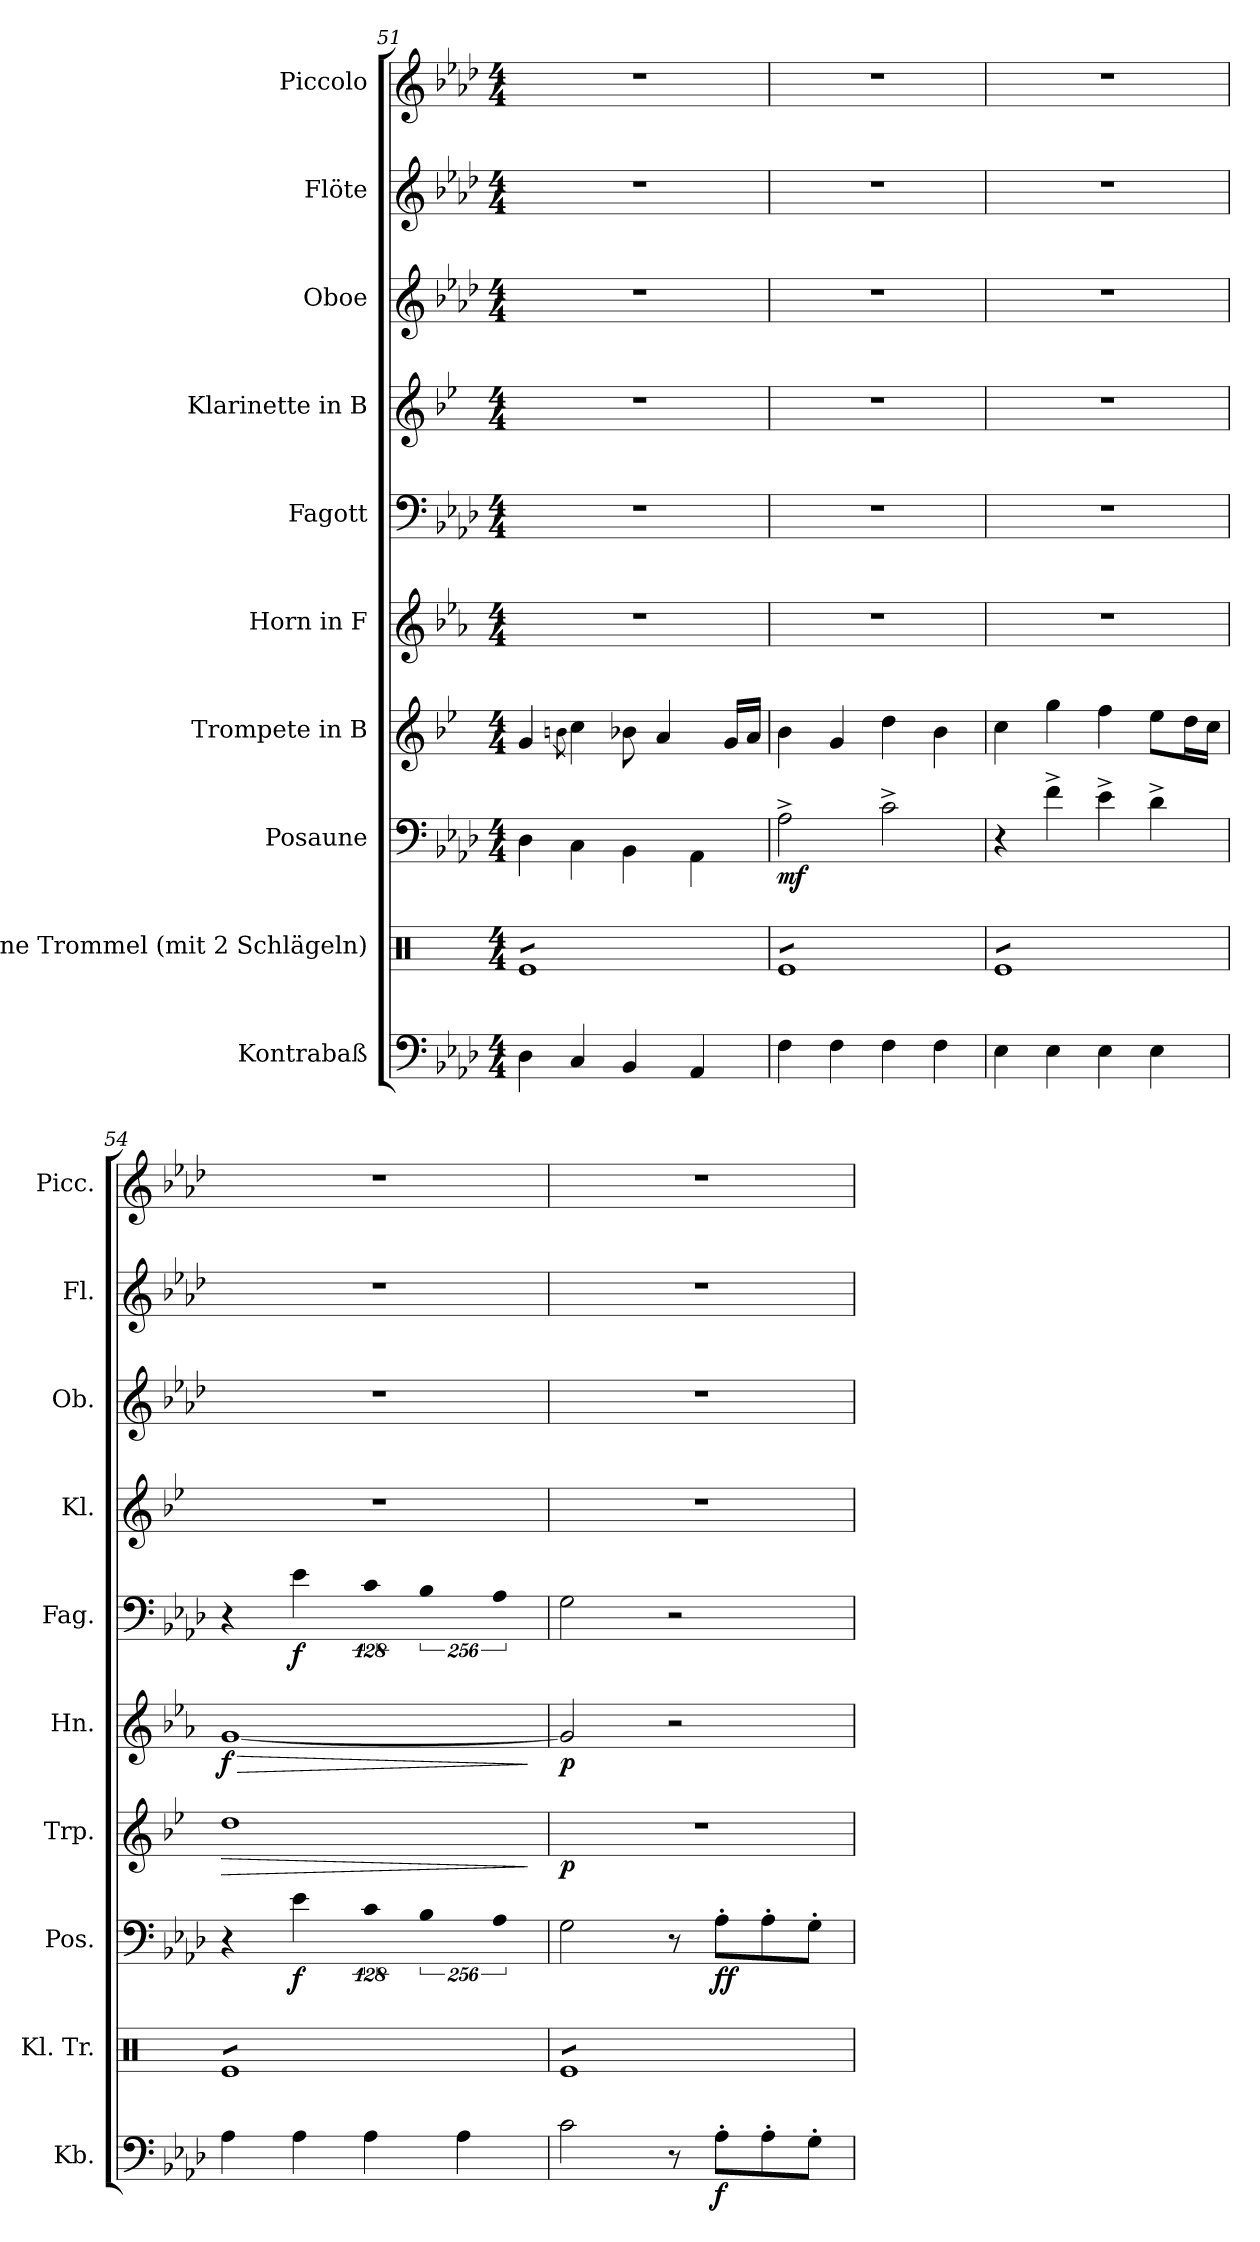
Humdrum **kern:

**kern	**dynam	**kern	**kern	**dynam	**kern	**dynam	**kern	**dynam	**kern	**dynam	**kern	**kern	**kern	**kern
*part10	*part10	*part9	*part8	*part8	*part7	*part7	*part6	*part6	*part5	*part5	*part4	*part3	*part2	*part1
*staff10	*staff10	*staff9	*staff8	*staff8	*staff7	*staff7	*staff6	*staff6	*staff5	*staff5	*staff4	*staff3	*staff2	*staff1
*I"Kontrabaß	*	*I"Kleine Trommel (mit 2 Schlägeln)	*I"Posaune	*	*I"Trompete in B	*	*I"Horn in F	*	*I"Fagott	*	*I"Klarinette in B	*I"Oboe	*I"Flöte	*I"Piccolo
*I'Kb.	*	*I'Kl. Tr.	*I'Pos.	*	*I'Trp.	*	*I'Hn.	*	*I'Fag.	*	*I'Kl.	*I'Ob.	*I'Fl.	*I'Picc.
*clefF4	*	*clefX	*clefF4	*	*clefG2	*	*clefG2	*	*clefF4	*	*clefG2	*clefG2	*clefG2	*clefG2
*ITrd7c12	*	*	*	*	*ITrd1c2	*	*ITrd4c7	*	*	*	*ITrd1c2	*	*	*ITrd-7c-12
*k[b-e-a-d-]	*	*k[]	*k[b-e-a-d-]	*	*k[b-e-a-d-]	*	*k[b-e-a-d-]	*	*k[b-e-a-d-]	*	*k[b-e-a-d-]	*k[b-e-a-d-]	*k[b-e-a-d-]	*k[b-e-a-d-]
*A-:	*	*C:	*A-:	*	*A-:	*	*A-:	*	*A-:	*	*A-:	*A-:	*A-:	*A-:
*M4/4	*	*M4/4	*M4/4	*	*M4/4	*	*M4/4	*	*M4/4	*	*M4/4	*M4/4	*M4/4	*M4/4
=51	=51	=51	=51	=51	=51	=51	=51	=51	=51	=51	=51	=51	=51	=51
*	*	*tremolo	*	*	*	*	*	*	*	*	*	*	*	*
4DD-i\	.	8ReiL	4D-i\	.	4fi/	.	1r	.	1r	.	1r	1r	1r	1r
.	.	8Rei	.	.	.	.	.	.	.	.	.	.	.	.
.	.	.	.	.	8qani\	.	.	.	.	.	.	.	.	.
4CCi/	.	8Rei	4Ci\	.	4b-i\	.	.	.	.	.	.	.	.	.
.	.	8Rei	.	.	.	.	.	.	.	.	.	.	.	.
4BBB-i/	.	8Rei	4BB-i\	.	8a-Xi\	.	.	.	.	.	.	.	.	.
.	.	8Rei	.	.	4gi/	.	.	.	.	.	.	.	.	.
4AAA-i/	.	8Rei	4AA-i\	.	.	.	.	.	.	.	.	.	.	.
.	.	8ReiJ	.	.	16fi/LL	.	.	.	.	.	.	.	.	.
.	.	.	.	.	16gi/JJ	.	.	.	.	.	.	.	.	.
!!LO:LB:g=z
=52	=52	=52	=52	=52	=52	=52	=52	=52	=52	=52	=52	=52	=52	=52
4FFi\	.	8ReiL	2A-^i\	mf	4a-i\	.	1r	.	1r	.	1r	1r	1r	1r
.	.	8Rei	.	.	.	.	.	.	.	.	.	.	.	.
4FFi\	.	8Rei	.	.	4fi/	.	.	.	.	.	.	.	.	.
.	.	8Rei	.	.	.	.	.	.	.	.	.	.	.	.
4FFi\	.	8Rei	2c^i\	.	4cci\	.	.	.	.	.	.	.	.	.
.	.	8Rei	.	.	.	.	.	.	.	.	.	.	.	.
4FFi\	.	8Rei	.	.	4a-i\	.	.	.	.	.	.	.	.	.
.	.	8ReiJ	.	.	.	.	.	.	.	.	.	.	.	.
=53	=53	=53	=53	=53	=53	=53	=53	=53	=53	=53	=53	=53	=53	=53
4EE-i\	.	8ReiL	4r	.	4b-i\	.	1r	.	1r	.	1r	1r	1r	1r
.	.	8Rei	.	.	.	.	.	.	.	.	.	.	.	.
4EE-i\	.	8Rei	4f^i\	.	4ffi\	.	.	.	.	.	.	.	.	.
.	.	8Rei	.	.	.	.	.	.	.	.	.	.	.	.
4EE-i\	.	8Rei	4e-^i\	.	4ee-i\	.	.	.	.	.	.	.	.	.
.	.	8Rei	.	.	.	.	.	.	.	.	.	.	.	.
4EE-i\	.	8Rei	4d-^i\	.	8dd-i\L	.	.	.	.	.	.	.	.	.
.	.	8ReiJ	.	.	16cci\L	.	.	.	.	.	.	.	.	.
.	.	.	.	.	16b-i\JJ	.	.	.	.	.	.	.	.	.
=54	=54	=54	=54	=54	=54	=54	=54	=54	=54	=54	=54	=54	=54	=54
!	!	!	!	!	!	!LO:HP:b	!	!LO:HP:b	!	!	!	!	!	!
4AA-i\	.	8ReiL	4r	.	1cci	>	[1ci	> f	4r	.	1r	1r	1r	1r
.	.	8Rei	.	.	.	.	.	.	.	.	.	.	.	.
4AA-i\	.	8Rei	4e-i\	f	.	.	.	.	4e-i\	f	.	.	.	.
.	.	8Rei	.	.	.	.	.	.	.	.	.	.	.	.
!	!	!	!LO:N:vis=4	!	!	!	!	!	!LO:N:vis=4	!	!	!	!	!
4AA-i\	.	8Rei	512%85ci\	.	.	.	.	.	512%85ci\	.	.	.	.	.
.	.	8Rei	.	.	.	.	.	.	.	.	.	.	.	.
!	!	!	!LO:N:vis=4	!	!	!	!	!	!LO:N:vis=4	!	!	!	!	!
.	.	.	1024%171B-i\	.	.	.	.	.	1024%171B-i\	.	.	.	.	.
4AA-i\	.	8Rei	.	.	.	.	.	.	.	.	.	.	.	.
!	!	!	!LO:N:vis=4	!	!	!	!	!	!LO:N:vis=4	!	!	!	!	!
.	.	.	1024%171A-i\	.	.	.	.	.	1024%171A-i\	.	.	.	.	.
.	.	8ReiJ	.	.	.	.	.	.	.	.	.	.	.	.
.	.	.	.	.	.	]	.	]	.	.	.	.	.	.
=55	=55	=55	=55	=55	=55	=55	=55	=55	=55	=55	=55	=55	=55	=55
2Ci\	.	8ReiL	2Gi\	.	1r	p	2ci/]	p	2Gi\	.	1r	1r	1r	1r
.	.	8Rei	.	.	.	.	.	.	.	.	.	.	.	.
.	.	8Rei	.	.	.	.	.	.	.	.	.	.	.	.
.	.	8Rei	.	.	.	.	.	.	.	.	.	.	.	.
8r	.	8Rei	8r	.	.	.	2r	.	2r	.	.	.	.	.
8AA-'i\L	f	8Rei	8A-'i\L	ff	.	.	.	.	.	.	.	.	.	.
8AA-'i\	.	8Rei	8A-'i\	.	.	.	.	.	.	.	.	.	.	.
8GG'i\J	.	8ReiJ	8G'i\J	.	.	.	.	.	.	.	.	.	.	.
*	*	*Xtremolo	*	*	*	*	*	*	*	*	*	*	*	*
=	=	=	=	=	=	=	=	=	=	=	=	=	=	=
*-	*-	*-	*-	*-	*-	*-	*-	*-	*-	*-	*-	*-	*-	*-
